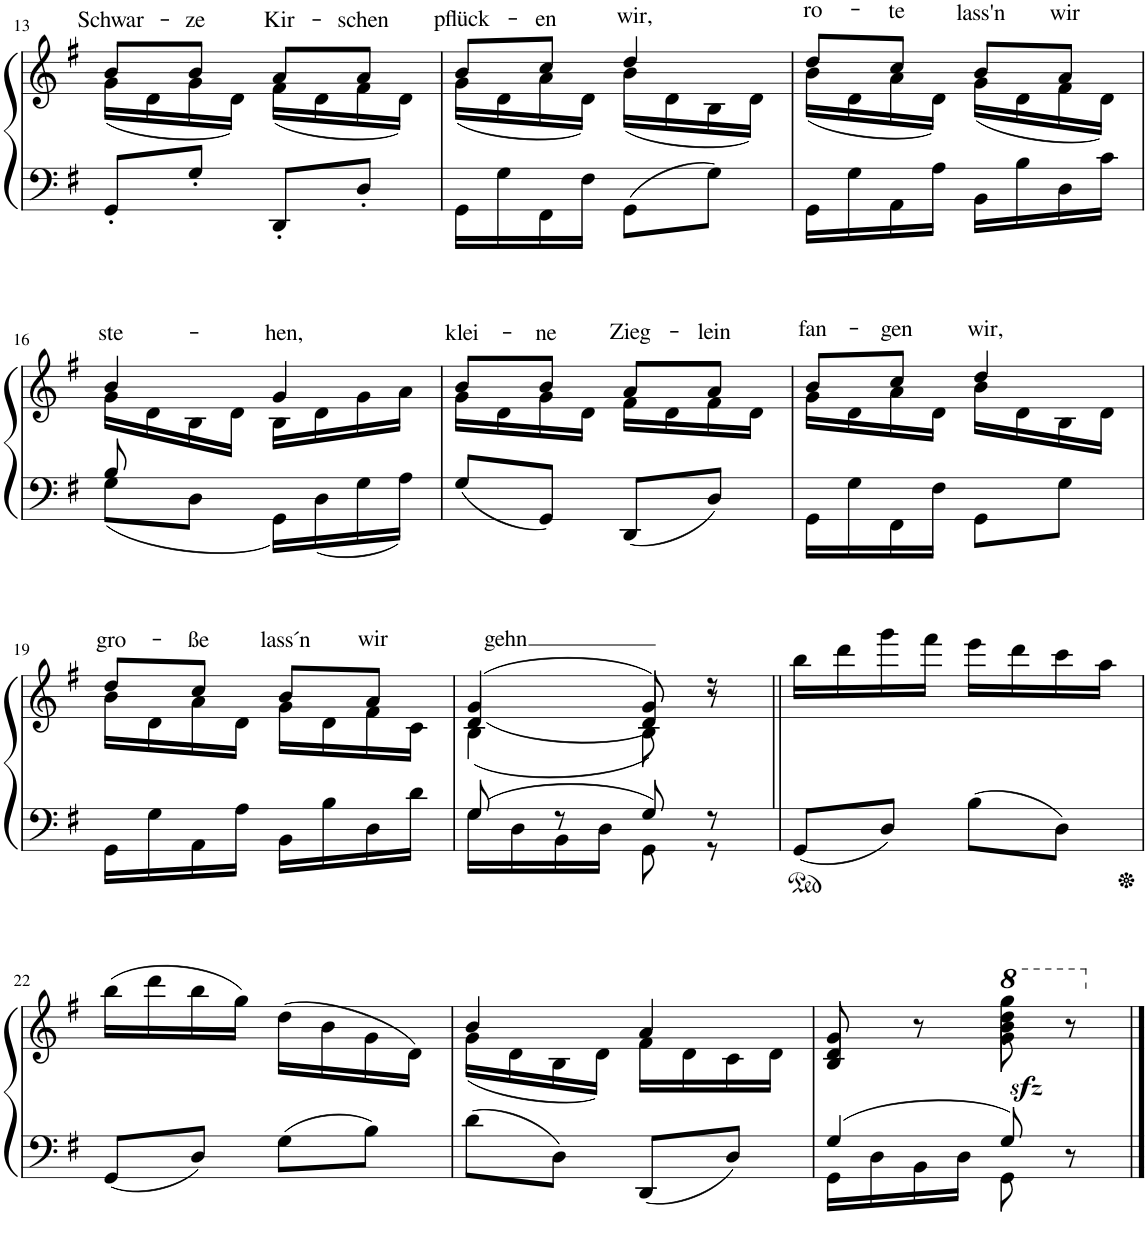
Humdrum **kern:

**kern	**kern	**text	**dynam
*part1	*part1	*part1	*part1
*staff2	*staff1	*staff1	*staff1/2
*I"Klavier	*	*	*
*I'Klav.	*	*	*
!!LO:PB:g=z
*clefF4	*clefG2	*	*
*k[f#]	*k[f#]	*	*
*M2/4	*M2/4	*	*
=13	=13	=13	=13
!	!	!LO:LY:a	!
*	*^	*	*
8GG'/L	8b/L	(16g\LL	Schwar-	.
.	.	16d\	.	.
!	!	!	!LO:LY:a	!
8G'/J	8b/J	16g\	-ze	.
.	.	16d\JJ)	.	.
!	!	!	!LO:LY:a	!
8DD'/L	8a/L	(16f#\LL	Kir-	.
.	.	16d\	.	.
!	!	!	!LO:LY:a	!
8D'/J	8a/J	16f#\	-schen	.
.	.	16d\JJ)	.	.
=14	=14	=14	=14	=14
!	!	!	!LO:LY:a	!
16GG\LL	8b/L	(16g\LL	pflück-	.
16G\	.	16d\	.	.
!	!	!	!LO:LY:a	!
16FF#\	8cc/J	16a\	-en	.
16F#\JJ	.	16d\JJ)	.	.
!	!	!	!LO:LY:a	!
8GG\L	4dd/	(16b\LL	wir,	.
.	.	16d\	.	.
8G\J	.	16B\	.	.
.	.	16d\JJ)	.	.
=15	=15	=15	=15	=15
!	!	!	!LO:LY:a	!
16GG\LL	8dd/L	(16b\LL	ro-	.
16G\	.	16d\	.	.
!	!	!	!LO:LY:a	!
16AA\	8cc/J	16a\	-te	.
16A\JJ	.	16d\JJ)	.	.
!	!	!	!LO:LY:a	!
16BB\LL	8b/L	(16g\LL	lass'n	.
16B\	.	16d\	.	.
!	!	!	!LO:LY:a	!
16D\	8a/J	16f#\	wir	.
16c\JJ	.	16d\JJ)	.	.
!!LO:LB:g=z	!!
=16	=16	=16	=16	=16
*^	*	*	*	*
!	!	!	!	!LO:LY:a	!
8B/	8G\L	4b/	16g\LL	ste-	.
.	.	.	16d\	.	.
8ryy	8D\J	.	16B\	.	.
.	.	.	16d\JJ	.	.
!	!	!	!	!LO:LY:a	!
4ryy	16GG\LL	4g/	16B\LL	-hen,	.
.	16D\	.	16d\	.	.
.	16G\	.	16g\	.	.
.	16A\JJ	.	16a\JJ	.	.
=17	=17	=17	=17	=17	=17
!	!	!	!	!LO:LY:a	!
*v	*v	*	*	*	*
8G/L	8b/L	16g\LL	klei-	.
.	.	16d\	.	.
!	!	!	!LO:LY:a	!
8GG/J	8b/J	16g\	-ne	.
.	.	16d\JJ	.	.
!	!	!	!LO:LY:a	!
8DD/L	8a/L	16f#\LL	Zieg-	.
.	.	16d\	.	.
!	!	!	!LO:LY:a	!
8D/J	8a/J	16f#\	-lein	.
.	.	16d\JJ	.	.
=18	=18	=18	=18	=18
!	!	!	!LO:LY:a	!
16GG\LL	8b/L	16g\LL	fan-	.
16G\	.	16d\	.	.
!	!	!	!LO:LY:a	!
16FF#\	8cc/J	16a\	-gen	.
16F#\JJ	.	16d\JJ	.	.
!	!	!	!LO:LY:a	!
8GG\L	4dd/	16b\LL	wir,	.
.	.	16d\	.	.
8G\J	.	16B\	.	.
.	.	16d\JJ	.	.
!!LO:LB:g=z	!!
=19	=19	=19	=19	=19
!	!	!	!LO:LY:a	!
16GG\LL	8dd/L	16b\LL	gro-	.
16G\	.	16d\	.	.
!	!	!	!LO:LY:a	!
16AA\	8cc/J	16a\	-ße	.
16A\JJ	.	16d\JJ	.	.
!	!	!	!LO:LY:a	!
16BB\LL	8b/L	16g\LL	lass´n	.
16B\	.	16d\	.	.
!	!	!	!LO:LY:a	!
16D\	8a/J	16f#\	wir	.
16d\JJ	.	16c\JJ	.	.
=20	=20	=20	=20	=20
*^	*	*	*	*
!	!	!	!	!LO:LY:a	!
*	*	*	*^	*	*
8G/	16G\LL	(4g/	(4d/	(4B\	gehn	.
.	16D\	.	.	.	.	.
8r	16BB\	.	.	.	.	.
.	16D\JJ	.	.	.	.	.
8G/	8GG\	8g/)	8d/)	8B\)	.	.
8r	8r	8r	8ryy	8r	.	.
*v	*v	*	*	*	*	*
*	*v	*v	*v	*	*
=21||	=21||	=21||	=21||
8GG/L	16bb\LL	.	.
.	16ddd\	.	.
8D/J	16ggg\	.	.
.	16fff#\JJ	.	.
8B\L	16eee\LL	.	.
.	16ddd\	.	.
8D\J	16ccc\	.	.
.	16aa\JJ	.	.
!!LO:LB:g=z
=22	=22	=22	=22
8GG/L	(16bb\LL	.	.
.	16ddd\	.	.
8D/J	16bb\	.	.
.	16gg\JJ)	.	.
8G\L	(16dd\LL	.	.
.	16b\	.	.
8B\J	16g\	.	.
.	16d\JJ)	.	.
=23	=23	=23	=23
*	*^	*	*
8d\L	4b/	(16g\LL	.	.
.	.	16d\	.	.
8D\J	.	16B\	.	.
.	.	16d\JJ)	.	.
8DD/L	4a/	16f#\LL	.	.
.	.	16d\	.	.
8D/J	.	16c\	.	.
.	.	16d\JJ	.	.
=24	=24	=24	=24	=24
*^	*^	*^	*	*
4G/	16GG\LL	8g/	8d/	8B/	4ryy	.	.
.	16D\	.	.	.	.	.	.
.	16BB\	8r	8ryy	8ryy	.	.	.
.	16D\JJ	.	.	.	.	.	.
*	*	*8va	*	*	*	*	*
!	!	!	!	!	!	!	!LO:DY:b
8G/	8GG\	8ggg'\	8ddd\	8bb\	8gg\	.	sfz
8r	8ryy	8r	8ryy	8ryy	8ryy	.	.
*	*	*X8va	*	*	*	*	*
*v	*v	*	*	*	*	*	*
*	*v	*v	*v	*v	*	*
==	==	==	==
*-	*-	*-	*-
